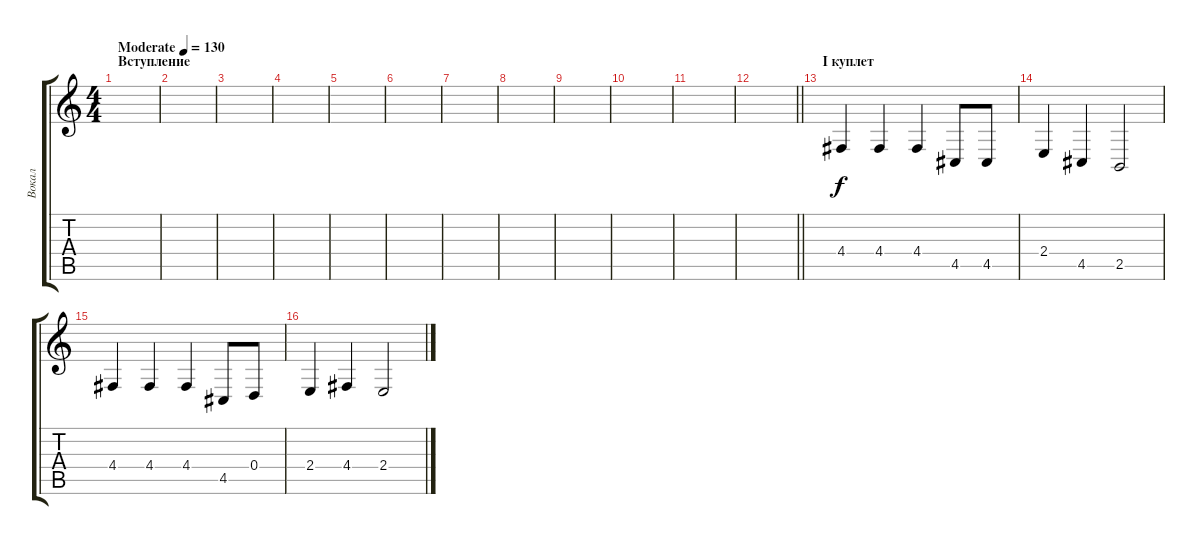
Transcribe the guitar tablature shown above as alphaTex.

\track ("Вокал" "Вокал") {instrument baritonesax}
\staff {score tabs}
\tuning (E4 B3 G3 D3 A2 E2) {hide}
\ts (4 4)
\section ("" "Вступление")
\tempo (130 "Moderate")
\clef g2
\ks c
|
|
|
|
|
|
|
|
|
|
|
\barLineRight lightlight
|
\section ("" "I куплет")
4.4.4 4.4.4 4.4.4 4.5.8 4.5.8 |
2.4.4 4.5.4 2.5.2 |
4.4.4 4.4.4 4.4.4 4.5.8 0.4.8 |
2.4.4 4.4.4 2.4.2
